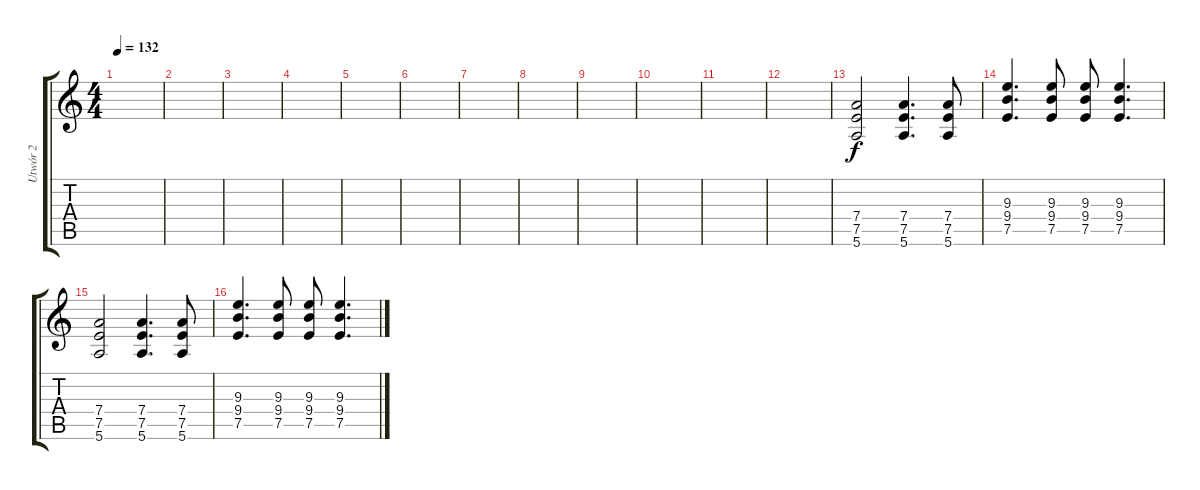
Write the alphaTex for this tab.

\track ("Utwór 2" "Utwór 2") {instrument distortionguitar}
\staff {score tabs}
\tuning (E4 B3 G3 D3 A2 E2) {hide}
\ts (4 4)
\tempo 132
\clef g2
\ks c
|
|
|
|
|
|
|
|
|
|
|
|
(7.4 7.5 5.6).2 (7.4 7.5 5.6).4{d} (7.4 7.5 5.6).8 |
(9.3 9.4 7.5).4{d} (9.3 9.4 7.5).8 (9.3 9.4 7.5).8 (9.3 9.4 7.5).4{d} |
(7.4 7.5 5.6).2 (7.4 7.5 5.6).4{d} (7.4 7.5 5.6).8 |
(9.3 9.4 7.5).4{d} (9.3 9.4 7.5).8 (9.3 9.4 7.5).8 (9.3 9.4 7.5).4{d}
